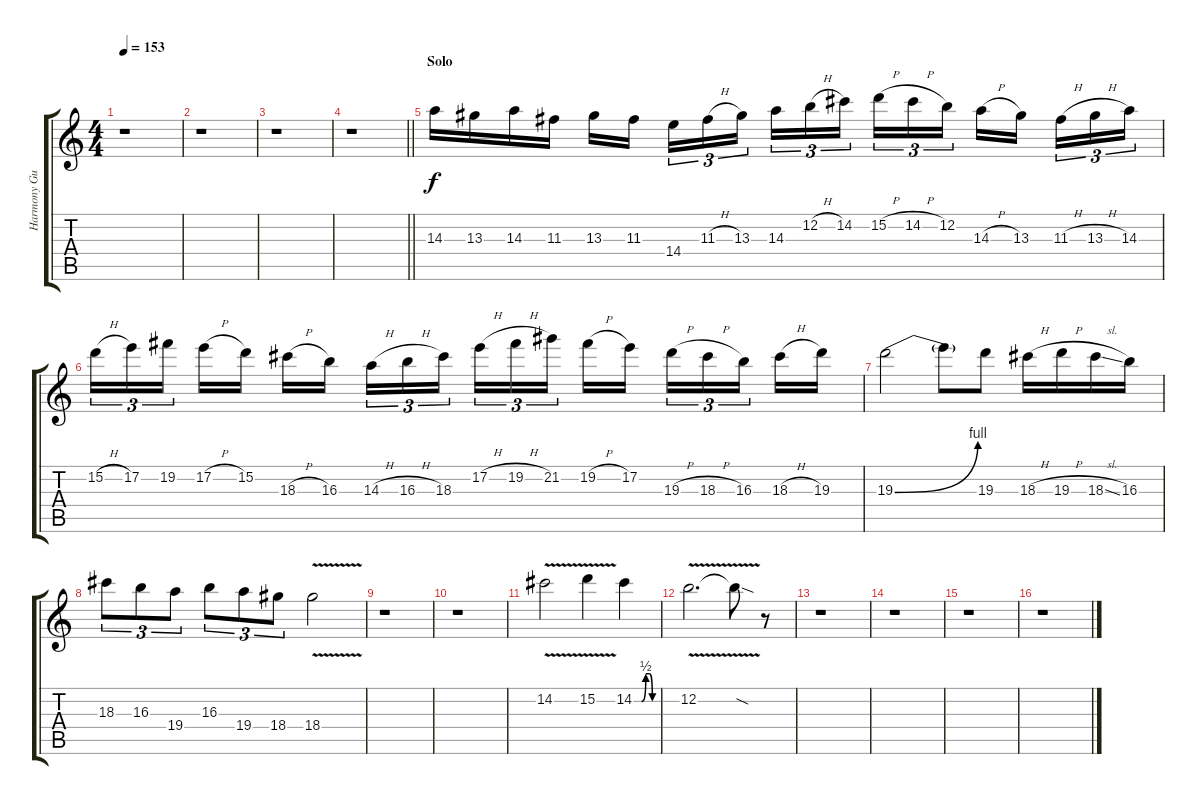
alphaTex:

\track ("Harmony Guitar" "Harmony Gu") {instrument overdrivenguitar}
\staff {score tabs}
\tuning (E4 B3 G3 D3 A2 E2) {hide}
\ts (4 4)
\tempo 153
\clef g2
\ks c
r.1{dy f} |
r.1 |
r.1 |
\barLineRight lightlight
r.1 |
\section ("" "Solo")
14.3.16 13.3.16 14.3.16 11.3.16 13.3.16 11.3.16{beam splitsecondary} 14.4.16{tu (3 2)} 11.3{h}.16{tu (3 2)} 13.3.16{tu (3 2)} 14.3.16{tu (3 2)} 12.2{h}.16{tu (3 2)} 14.2.16{tu (3 2) beam splitsecondary} 15.2{h}.16{tu (3 2)} 14.2{h}.16{tu (3 2)} 12.2.16{tu (3 2)} 14.3{h}.16 13.3.16{beam splitsecondary} 11.3{h}.16{tu (3 2)} 13.3{h}.16{tu (3 2)} 14.3.16{tu (3 2)} |
15.2{h}.16{tu (3 2)} 17.2.16{tu (3 2)} 19.2.16{tu (3 2) beam splitsecondary} 17.2{h}.16 15.2.16 18.3{h}.16 16.3.16{beam splitsecondary} 14.3{h}.16{tu (3 2)} 16.3{h}.16{tu (3 2)} 18.3.16{tu (3 2)} 17.2{h}.16{tu (3 2)} 19.2{h}.16{tu (3 2)} 21.2.16{tu (3 2) beam splitsecondary} 19.2{h}.16 17.2.16 19.3{h}.16{tu (3 2)} 18.3{h}.16{tu (3 2)} 16.3.16{tu (3 2) beam splitsecondary} 18.3{h}.16 19.3.16 |
19.3{be (bend 0 0 60 4)}.2 19.3{t}.8 19.3.8 18.3{h}.16 19.3{h}.16 18.3{sl}.16 16.3.16 |
18.3.8{tu (3 2)} 16.3.8{tu (3 2)} 19.4.8{tu (3 2)} 16.3.8{tu (3 2)} 19.4.8{tu (3 2)} 18.4.8{tu (3 2)} 18.4{v}.2 |
r.1 |
r.1 |
14.2{v}.2 15.2{v}.4 14.2{be (custom 0 0 20 0 31 2 40 2 48 0 60 0)}.4 |
12.2{v}.2{d} 12.2{sod t}.8 r.8 |
r.1 |
r.1 |
r.1 |
r.1
